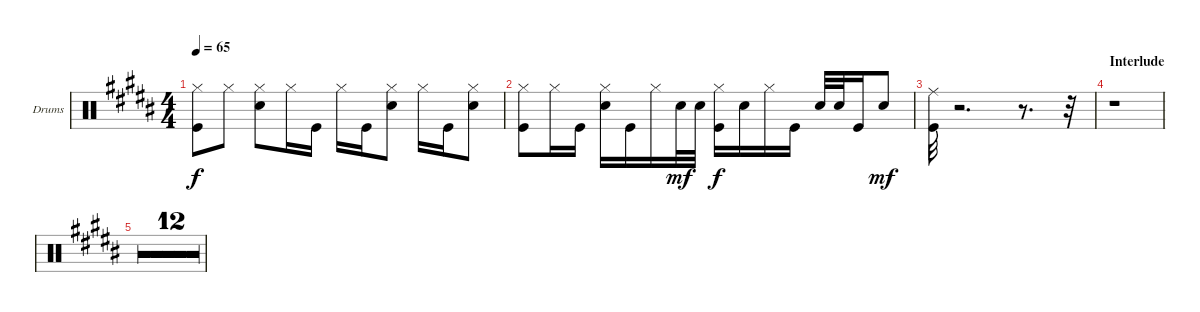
\bracketExtendMode groupsimilarinstruments
\firstSystemTrackNameOrientation horizontal
\otherSystemsTrackNameOrientation horizontal
\track ("Drumkit" "Drums") {multiBarRest instrument percussion}
\staff {score}
\articulation defaults
\ts (4 4)
\tempo 65
\clef neutral
\ks g#minor
("Kick (hit)" "Hi-Hat (closed)").8{dy f} "Hi-Hat (closed)".8 ("Snare (hit) 2" "Hi-Hat (closed)").8 "Hi-Hat (closed)".16 "Kick (hit)".16 "Hi-Hat (closed)".16 "Kick (hit)".16 ("Snare (hit) 2" "Hi-Hat (closed)").8 "Hi-Hat (closed)".16 "Kick (hit)".16 ("Snare (hit) 2" "Hi-Hat (closed)").8 |
("Kick (hit)" "Hi-Hat (closed)").8 "Hi-Hat (closed)".16 "Kick (hit)".16 ("Snare (hit) 2" "Hi-Hat (closed)").16 "Kick (hit)".16 "Hi-Hat (closed)".16 "Snare (hit) 2".32{dy mf} "Snare (hit) 2".32 ("Kick (hit)" "Hi-Hat (closed)").16{dy f} "Snare (hit) 2".16 "Hi-Hat (closed)".16 "Kick (hit)".16 "Snare (hit) 2".32 "Snare (hit) 2".32 "Kick (hit)".16 "Snare (hit) 2".8{dy mf} |
("Ride (middle)" "Kick (hit)").32 r.2{d} r.8{d} r.32 |
\section ("" "Interlude")
r.1 |
r.1 |
r.1 |
r.1 |
r.1 |
r.1 |
r.1 |
r.1 |
r.1 |
r.1 |
r.1 |
r.1 |
r.1
